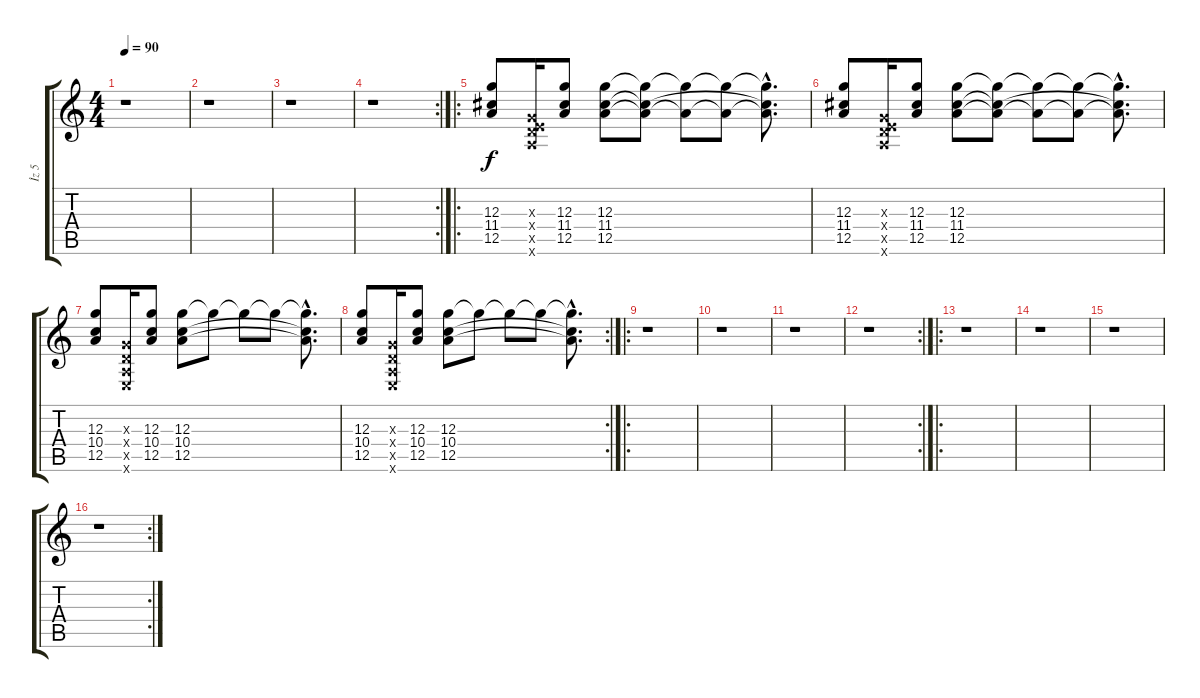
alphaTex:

\track ("İz 5" "İz 5") {instrument distortionguitar}
\staff {score tabs}
\tuning (E4 B3 G3 D3 A2 E2) {hide}
\ts (4 4)
\tempo 90
\clef g2
\ks c
r.1{dy f instrument distortionguitar} |
r.1 |
r.1 |
\rc 2
r.1 |
\ro
(12.3 11.4 12.5).8 (0.3{x} 0.4{x} 0.5{x} 12.6{x}).16 (12.3 11.4 12.5).8 (12.3 11.4 12.5).8 (12.3{t} 11.4{t} 12.5{t}).8 (12.3{t} 12.5{t}).8 (12.3{t} 12.5{t}).8 (12.3{hac t} 11.4{hac t} 12.5{hac t}).8{d} |
(12.3 11.4 12.5).8 (0.3{x} 0.4{x} 0.5{x} 12.6{x}).16 (12.3 11.4 12.5).8 (12.3 11.4 12.5).8 (12.3{t} 11.4{t} 12.5{t}).8 (12.3{t} 12.5{t}).8 (12.3{t} 12.5{t}).8 (12.3{hac t} 11.4{hac t} 12.5{hac t}).8{d} |
(12.3 10.4 12.5).8 (0.3{x} 0.4{x} 0.5{x} 0.6{x}).16 (12.3 10.4 12.5).8 (12.3 10.4 12.5).8 12.3{t}.8 12.3{t}.8 12.3{t}.8 (12.3{hac t} 10.4{hac t} 12.5{hac t}).8{d} |
\rc 2
(12.3 10.4 12.5).8 (0.3{x} 0.4{x} 0.5{x} 0.6{x}).16 (12.3 10.4 12.5).8 (12.3 10.4 12.5).8 12.3{t}.8 12.3{t}.8 12.3{t}.8 (12.3{hac t} 10.4{hac t} 12.5{hac t}).8{d} |
\ro
r.1 |
r.1 |
r.1 |
\rc 2
r.1 |
\ro
r.1 |
r.1 |
r.1 |
\rc 2
r.1
